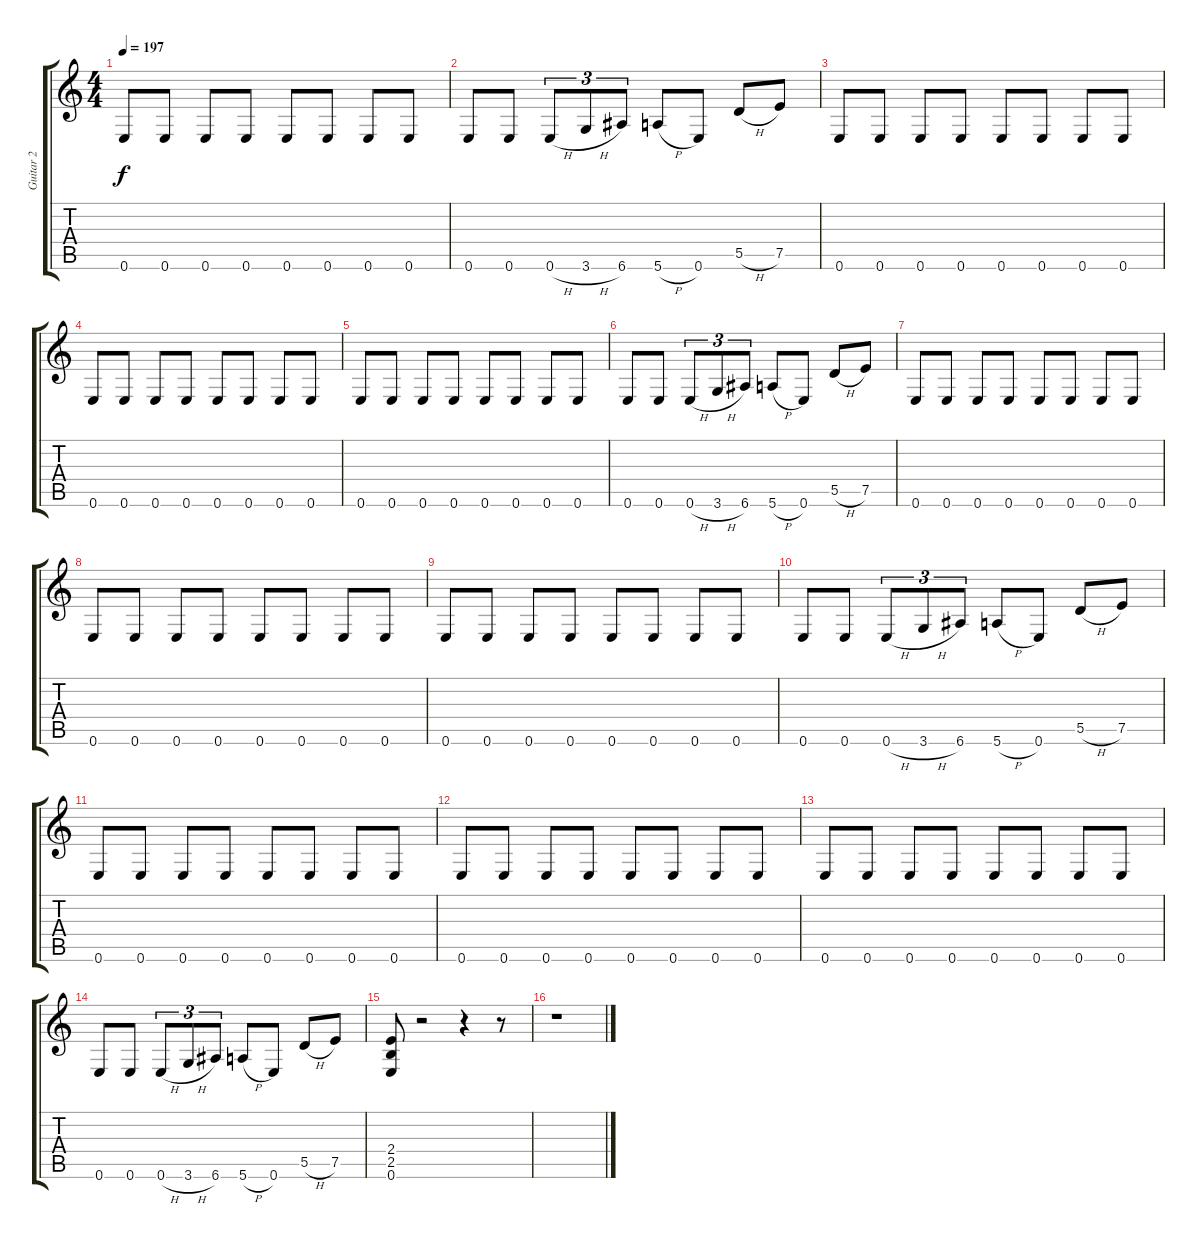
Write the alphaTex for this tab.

\track ("Guitar 2" "Guitar 2") {instrument overdrivenguitar}
\staff {score tabs}
\tuning (E4 B3 G3 D3 A2 E2) {hide}
\ts (4 4)
\tempo 197
\clef g2
\ks c
0.6.8{dy f} 0.6.8 0.6.8 0.6.8 0.6.8 0.6.8 0.6.8 0.6.8 |
0.6.8 0.6.8 0.6{h}.8{tu (3 2)} 3.6{h}.8{tu (3 2)} 6.6.8{tu (3 2)} 5.6{h}.8 0.6.8 5.5{h}.8 7.5.8 |
0.6.8 0.6.8 0.6.8 0.6.8 0.6.8 0.6.8 0.6.8 0.6.8 |
0.6.8 0.6.8 0.6.8 0.6.8 0.6.8 0.6.8 0.6.8 0.6.8 |
0.6.8 0.6.8 0.6.8 0.6.8 0.6.8 0.6.8 0.6.8 0.6.8 |
0.6.8 0.6.8 0.6{h}.8{tu (3 2)} 3.6{h}.8{tu (3 2)} 6.6.8{tu (3 2)} 5.6{h}.8 0.6.8 5.5{h}.8 7.5.8 |
0.6.8 0.6.8 0.6.8 0.6.8 0.6.8 0.6.8 0.6.8 0.6.8 |
0.6.8 0.6.8 0.6.8 0.6.8 0.6.8 0.6.8 0.6.8 0.6.8 |
0.6.8 0.6.8 0.6.8 0.6.8 0.6.8 0.6.8 0.6.8 0.6.8 |
0.6.8 0.6.8 0.6{h}.8{tu (3 2)} 3.6{h}.8{tu (3 2)} 6.6.8{tu (3 2)} 5.6{h}.8 0.6.8 5.5{h}.8 7.5.8 |
0.6.8 0.6.8 0.6.8 0.6.8 0.6.8 0.6.8 0.6.8 0.6.8 |
0.6.8 0.6.8 0.6.8 0.6.8 0.6.8 0.6.8 0.6.8 0.6.8 |
0.6.8 0.6.8 0.6.8 0.6.8 0.6.8 0.6.8 0.6.8 0.6.8 |
0.6.8 0.6.8 0.6{h}.8{tu (3 2)} 3.6{h}.8{tu (3 2)} 6.6.8{tu (3 2)} 5.6{h}.8 0.6.8 5.5{h}.8 7.5.8 |
(2.4 2.5 0.6).8 r.2 r.4 r.8 |
r.1
